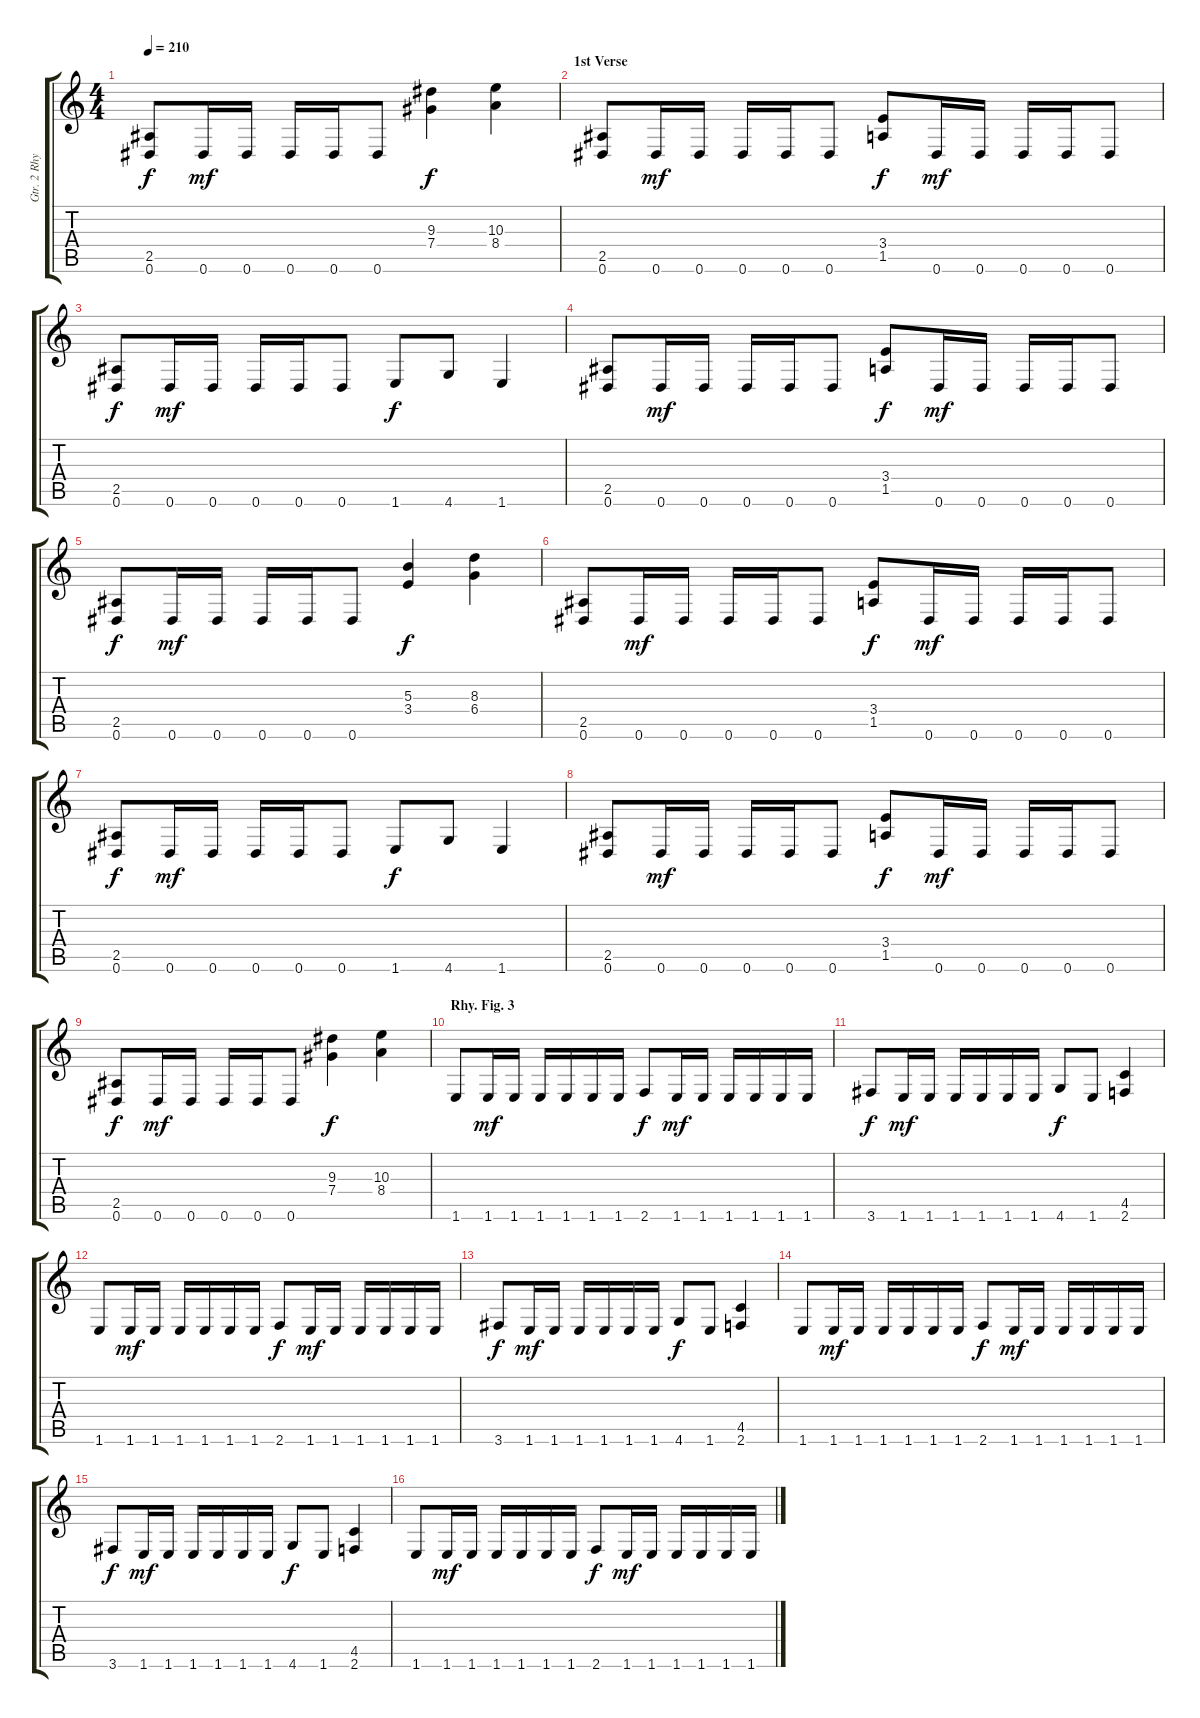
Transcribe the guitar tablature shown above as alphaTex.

\track ("Gtr. 2 Rhytm" "Gtr. 2 Rhy") {instrument overdrivenguitar}
\staff {score tabs}
\tuning (Eb4 Bb3 Gb3 Db3 Ab2 Eb2) {hide}
\ts (4 4)
\tempo 210
\clef g2
\ks c
(2.5 0.6).8{dy f} 0.6.16{dy mf} 0.6.16 0.6.16 0.6.16 0.6.8 (9.3 7.4).4{dy f} (10.3 8.4).4 |
\section ("" "1st Verse")
(2.5 0.6).8 0.6.16{dy mf} 0.6.16 0.6.16 0.6.16 0.6.8 (3.4 1.5).8{dy f} 0.6.16{dy mf} 0.6.16 0.6.16 0.6.16 0.6.8 |
(2.5 0.6).8{dy f} 0.6.16{dy mf} 0.6.16 0.6.16 0.6.16 0.6.8 1.6.8{dy f} 4.6.8 1.6.4 |
(2.5 0.6).8 0.6.16{dy mf} 0.6.16 0.6.16 0.6.16 0.6.8 (3.4 1.5).8{dy f} 0.6.16{dy mf} 0.6.16 0.6.16 0.6.16 0.6.8 |
(2.5 0.6).8{dy f} 0.6.16{dy mf} 0.6.16 0.6.16 0.6.16 0.6.8 (5.3 3.4).4{dy f} (8.3 6.4).4 |
(2.5 0.6).8 0.6.16{dy mf} 0.6.16 0.6.16 0.6.16 0.6.8 (3.4 1.5).8{dy f} 0.6.16{dy mf} 0.6.16 0.6.16 0.6.16 0.6.8 |
(2.5 0.6).8{dy f} 0.6.16{dy mf} 0.6.16 0.6.16 0.6.16 0.6.8 1.6.8{dy f} 4.6.8 1.6.4 |
(2.5 0.6).8 0.6.16{dy mf} 0.6.16 0.6.16 0.6.16 0.6.8 (3.4 1.5).8{dy f} 0.6.16{dy mf} 0.6.16 0.6.16 0.6.16 0.6.8 |
(2.5 0.6).8{dy f} 0.6.16{dy mf} 0.6.16 0.6.16 0.6.16 0.6.8 (9.3 7.4).4{dy f} (10.3 8.4).4 |
\section ("" "Rhy. Fig. 3")
1.6.8 1.6.16{dy mf} 1.6.16 1.6.16 1.6.16 1.6.16 1.6.16 2.6.8{dy f} 1.6.16{dy mf} 1.6.16 1.6.16 1.6.16 1.6.16 1.6.16 |
3.6.8{dy f} 1.6.16{dy mf} 1.6.16 1.6.16 1.6.16 1.6.16 1.6.16 4.6.8{dy f} 1.6.8 (4.5 2.6).4 |
1.6.8 1.6.16{dy mf} 1.6.16 1.6.16 1.6.16 1.6.16 1.6.16 2.6.8{dy f} 1.6.16{dy mf} 1.6.16 1.6.16 1.6.16 1.6.16 1.6.16 |
3.6.8{dy f} 1.6.16{dy mf} 1.6.16 1.6.16 1.6.16 1.6.16 1.6.16 4.6.8{dy f} 1.6.8 (4.5 2.6).4 |
1.6.8 1.6.16{dy mf} 1.6.16 1.6.16 1.6.16 1.6.16 1.6.16 2.6.8{dy f} 1.6.16{dy mf} 1.6.16 1.6.16 1.6.16 1.6.16 1.6.16 |
3.6.8{dy f} 1.6.16{dy mf} 1.6.16 1.6.16 1.6.16 1.6.16 1.6.16 4.6.8{dy f} 1.6.8 (4.5 2.6).4 |
1.6.8 1.6.16{dy mf} 1.6.16 1.6.16 1.6.16 1.6.16 1.6.16 2.6.8{dy f} 1.6.16{dy mf} 1.6.16 1.6.16 1.6.16 1.6.16 1.6.16
